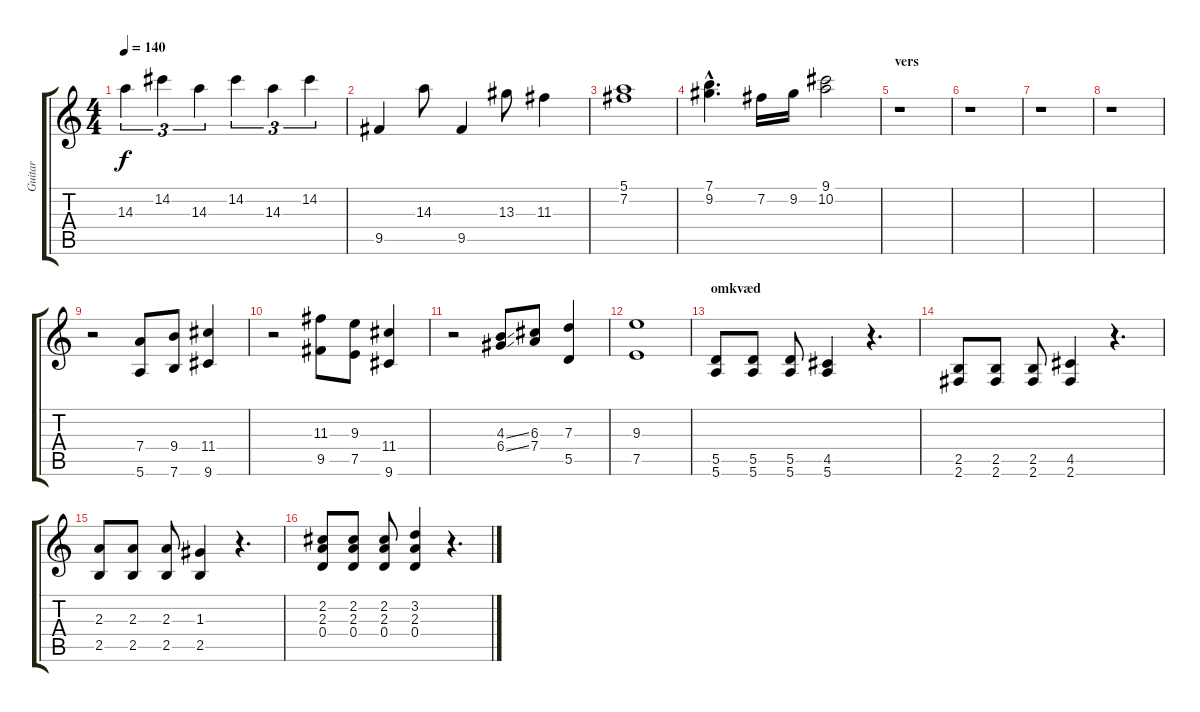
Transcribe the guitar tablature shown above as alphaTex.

\track ("Guitar" "Guitar") {instrument overdrivenguitar}
\staff {score tabs}
\tuning (E4 B3 G3 D3 A2 E2) {hide}
\ts (4 4)
\tempo 140
\clef g2
\ks c
14.3.4{tu (3 2) dy f} 14.2.4{tu (3 2)} 14.3.4{tu (3 2)} 14.2.4{tu (3 2)} 14.3.4{tu (3 2)} 14.2.4{tu (3 2)} |
9.5.4 14.3.8 9.5.4 13.3.8 11.3.4 |
(5.1 7.2).1 |
(7.1{hac} 9.2{hac}).4{d} 7.2.16 9.2.16 (9.1 10.2).2 |
\section ("" "vers")
r.1 |
r.1 |
r.1 |
r.1 |
r.2 (7.4 5.6).8 (9.4 7.6).8 (11.4 9.6).4 |
r.2 (11.3 9.5).8 (9.3 7.5).8 (11.4 9.6).4 |
r.2 (4.3{ss} 6.4{ss}).8 (6.3 7.4).8 (7.3 5.5).4 |
(9.3 7.5).1 |
\section ("" "omkvæd")
(5.5 5.6).8 (5.5 5.6).8 (5.5 5.6).8 (4.5 5.6).4 r.4{d} |
(2.5 2.6).8 (2.5 2.6).8 (2.5 2.6).8 (4.5 2.6).4 r.4{d} |
(2.3 2.5).8 (2.3 2.5).8 (2.3 2.5).8 (1.3 2.5).4 r.4{d} |
(2.2 2.3 0.4).8 (2.2 2.3 0.4).8 (2.2 2.3 0.4).8 (3.2 2.3 0.4).4 r.4{d}
